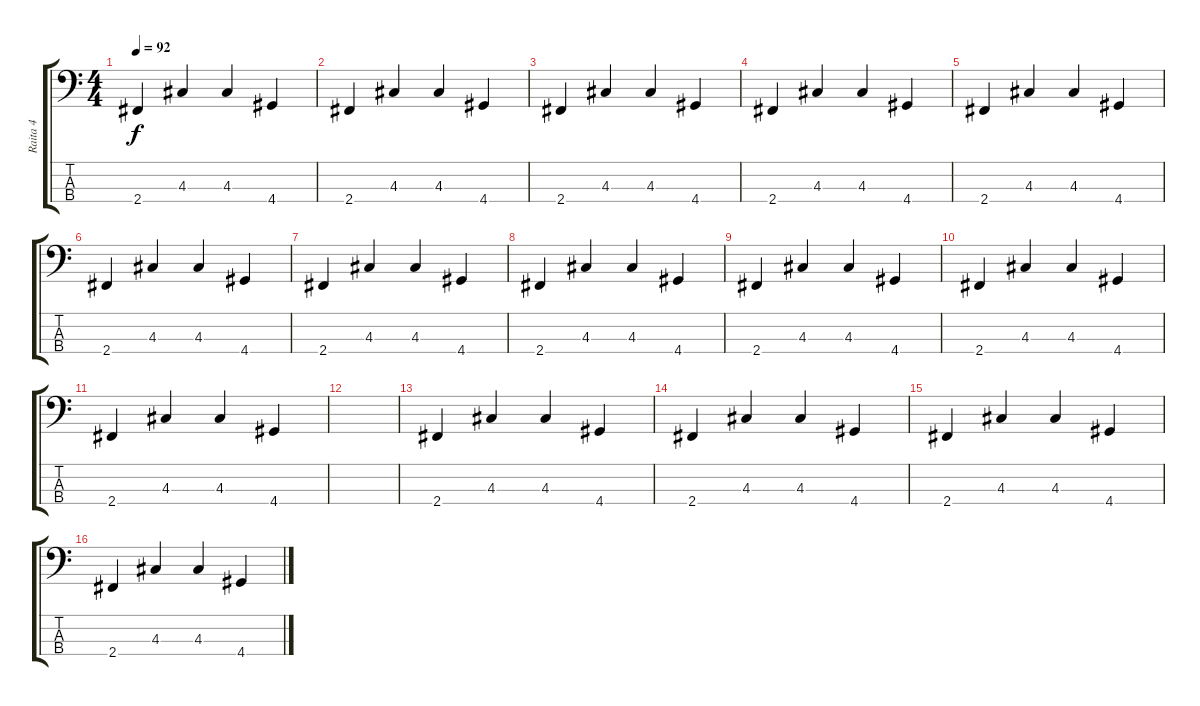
\track ("Raita 4" "Raita 4") {instrument electricbassfinger}
\staff {score tabs}
\tuning (G2 D2 A1 E1) {hide}
\ts (4 4)
\tempo 92
\clef f4
\ks c
2.4.4{dy f instrument electricbassfinger} 4.3.4 4.3.4 4.4.4 |
2.4.4 4.3.4 4.3.4 4.4.4 |
2.4.4 4.3.4 4.3.4 4.4.4 |
2.4.4 4.3.4 4.3.4 4.4.4 |
2.4.4 4.3.4 4.3.4 4.4.4 |
2.4.4 4.3.4 4.3.4 4.4.4 |
2.4.4 4.3.4 4.3.4 4.4.4 |
2.4.4 4.3.4 4.3.4 4.4.4 |
2.4.4 4.3.4 4.3.4 4.4.4 |
2.4.4 4.3.4 4.3.4 4.4.4 |
2.4.4 4.3.4 4.3.4 4.4.4 |
|
2.4.4 4.3.4 4.3.4 4.4.4 |
2.4.4 4.3.4 4.3.4 4.4.4 |
2.4.4 4.3.4 4.3.4 4.4.4 |
2.4.4 4.3.4 4.3.4 4.4.4
